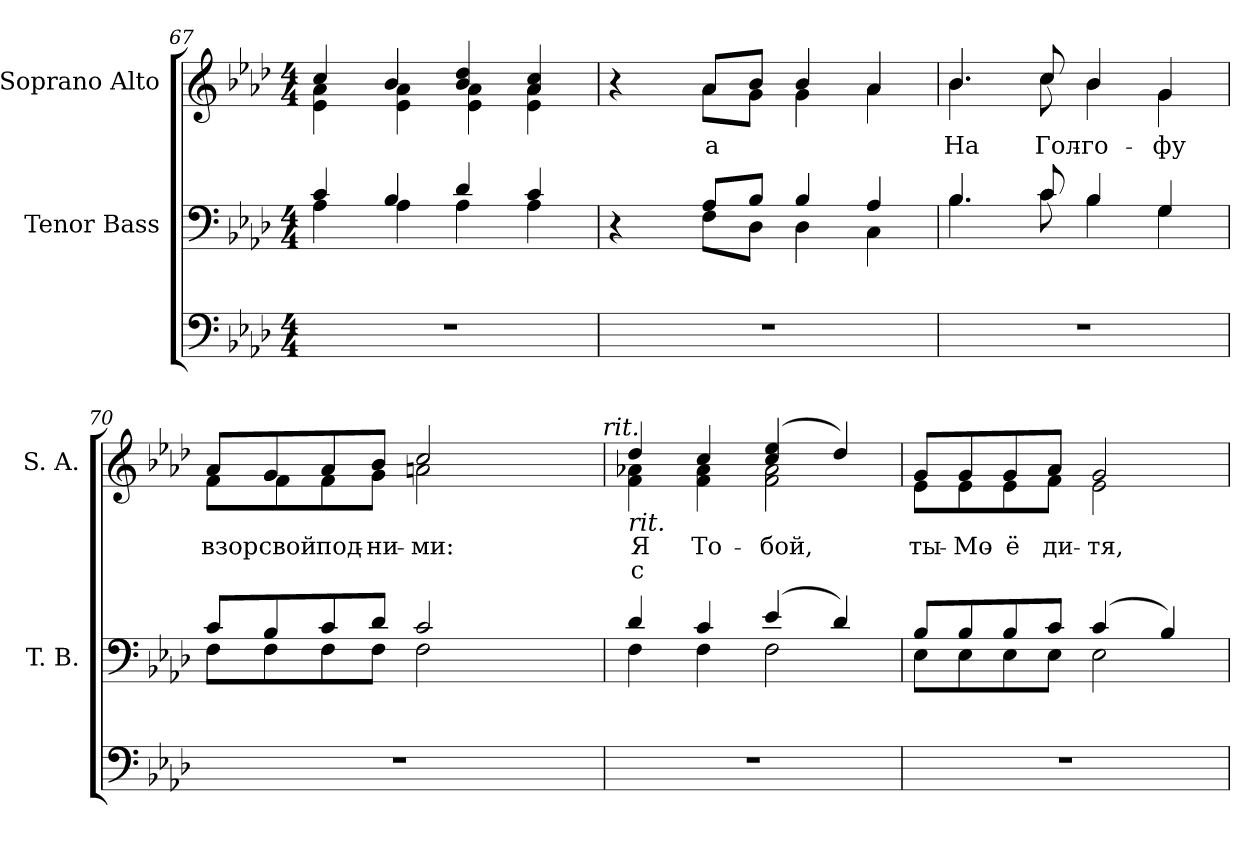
**kern	**kern	**kern	**text	**text
*part3	*part2	*part1	*part1	*part1
*staff3	*staff2	*staff1	*staff1	*staff1
*	*I"Tenor Bass	*I"Soprano Alto	*	*
*	*I'T. B.	*I'S. A.	*	*
*clefF4	*clefF4	*clefG2	*	*
*k[b-e-a-d-]	*k[b-e-a-d-]	*k[b-e-a-d-]	*	*
*f:	*f:	*f:	*	*
*M4/4	*M4/4	*M4/4	*	*
=67	=67	=67	=67	=67
*	*^	*^	*	*
1r	4ci/	4A-i\	4cci/	4e-i\ 4a-i	.	.
.	4B-i/	4A-i\	4b-i/	4e-i\ 4a-i	.	.
.	4d-i/	4A-i\	4b-i/ 4dd-i	4e-i\ 4a-i	.	.
.	4ci/	4A-i\	4a-i/ 4cci	4e-i\ 4a-i	.	.
=68	=68	=68	=68	=68	=68	=68
1r	8ryy	4r	8ryy	4r	.	.
.	8ryy	.	8ryy	.	.	.
!	!	!	!	!	!LO:LY:b:color=#000000	!
.	8A-i/L	8Fi\L	8a-i/L	8a-i\L	а	.
.	8B-i/J	8D-i\J	8b-i/J	8gi\J	.	.
.	4B-i/	4D-i\	4b-i/	4gi\	.	.
.	4A-i/	4Ci\	4a-i/	4a-i\	.	.
!!LO:LB:g=z	!!
=69	=69	=69	=69	=69	=69	=69
!	!	!	!	!	!LO:LY:b:color=#000000	!
1r	4.B-i/	4.B-i\	4.b-i/	4.b-i\	На	.
!	!	!	!	!	!LO:LY:b:color=#000000	!
.	8ci/	8ci\	8cci/	8cci\	Гол-	.
!	!	!	!	!	!LO:LY:b:color=#000000	!
.	4B-i/	4B-i\	4b-i/	4b-i\	-го-	.
!	!	!	!	!	!LO:LY:b:color=#000000	!
.	4Gi/	4Gi\	4gi/	4gi\	-фу	.
=70	=70	=70	=70	=70	=70	=70
!	!	!	!	!	!LO:LY:b:color=#000000	!
*	*	*	*	*^	*	*
1r	8ci/L	8Fi\L	8a-i/L	8fi\L	2ryy	взор	.
!	!	!	!	!	!	!LO:LY:b:color=#000000	!
.	8B-i/	8Fi\	8gi/	8fi\	.	свой	.
!	!	!	!	!	!	!LO:LY:b:color=#000000	!
.	8ci/	8Fi\	8a-i/	8fi\	.	под-	.
!	!	!	!	!	!	!LO:LY:b:color=#000000	!
.	8d-i/J	8Fi\J	8b-i/J	8gi\J	.	-ни-	.
!	!	!	!	!	!	!LO:LY:b:color=#000000	!
.	2ci/	2Fi\	2cci/	2ani\	4ryy	-ми:	.
.	.	.	.	.	8ryy	.	.
.	.	.	.	.	16ryy	.	.
.	.	.	.	.	32ryy	.	.
.	.	.	.	.	64ryy	.	.
.	.	.	.	.	128...ryy	.	.
!	!	!	!	!	!LO:TX:a:i:t=rit.	!	!
.	.	.	.	.	1024ryy	.	.
*	*	*	*	*v	*v	*	*
=71	=71	=71	=71	=71	=71	=71
*	*	*	*	*^	*	*
!	!	!	!LO:TX:b:i:t=rit.	!	!	!	!
!	!	!	!	!	!	!LO:LY:b:color=#000000	!LO:LY:b:color=#000000
*	*	*	*	*v	*v	*	*
1r	4d-i/	4Fi\	4dd-i/	4fi\ 4a-Xi	Я	с
!	!	!	!	!	!LO:LY:b:color=#000000	!
.	4ci/	4Fi\	4cci/	4fi\ 4a-i	То-	.
!	!	!	!	!	!LO:LY:b:color=#000000	!
.	(4e-i/	2Fi\	(4cci/ 4ee-i	2fi\ 2a-i	-бой,	.
.	4d-i/)	.	4dd-i/)	.	.	.
=72	=72	=72	=72	=72	=72	=72
!	!	!	!	!	!LO:LY:b:color=#000000	!
1r	8B-i/L	8E-i\L	8gi/L	8e-i\L	ты-	.
!	!	!	!	!	!LO:LY:b:color=#000000	!
.	8B-i/	8E-i\	8gi/	8e-i\	-Мо-	.
!	!	!	!	!	!LO:LY:b:color=#000000	!
.	8B-i/	8E-i\	8gi/	8e-i\	-ё	.
!	!	!	!	!	!LO:LY:b:color=#000000	!
.	8ci/J	8E-i\J	8a-i/J	8fi\J	ди-	.
!	!	!	!	!	!LO:LY:b:color=#000000	!
.	(4ci/	2E-i\	2gi/	2e-i\	-тя,	.
.	4B-i/)	.	.	.	.	.
*	*v	*v	*	*	*	*
*	*	*v	*v	*	*
=	=	=	=	=
*-	*-	*-	*-	*-
